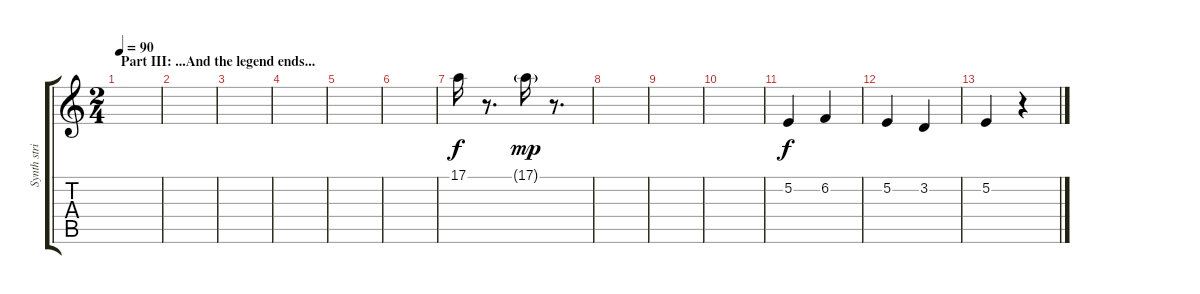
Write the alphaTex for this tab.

\track ("Synth string" "Synth stri") {instrument synthstrings1}
\staff {score tabs}
\tuning (E4 B3 G3 D3 A2 E2) {hide}
\ts (2 4)
\section ("" "Part III: ...And the legend ends...")
\tempo 90
\clef g2
\ks c
|
|
|
|
|
|
17.1.16 r.8{d} 17.1{g}.16{dy mp} r.8{d} |
|
|
|
5.2.4{dy f} 6.2.4 |
5.2.4 3.2.4 |
5.2.4 r.4
